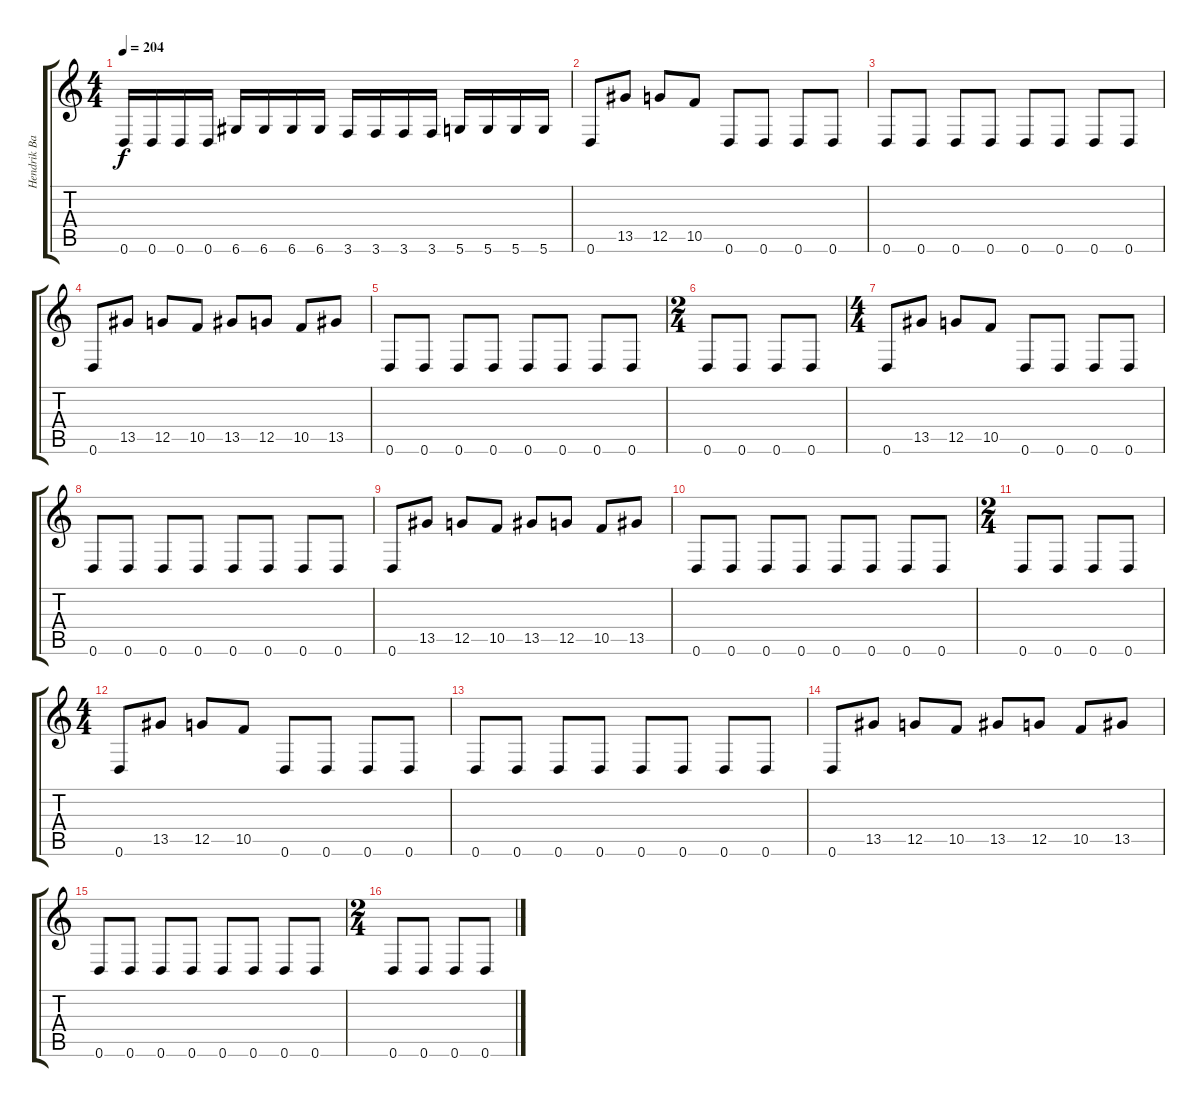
\track ("Hendrik Bache" "Hendrik Ba") {instrument distortionguitar}
\staff {score tabs}
\tuning (D4 A3 F3 C3 G2 D2) {hide}
\ts (4 4)
\tempo 204
\clef g2
\ks c
0.6.16{dy f} 0.6.16 0.6.16 0.6.16 6.6.16 6.6.16 6.6.16 6.6.16 3.6.16 3.6.16 3.6.16 3.6.16 5.6.16 5.6.16 5.6.16 5.6.16 |
0.6.8 13.5.8 12.5.8 10.5.8 0.6.8 0.6.8 0.6.8 0.6.8 |
0.6.8 0.6.8 0.6.8 0.6.8 0.6.8 0.6.8 0.6.8 0.6.8 |
0.6.8 13.5.8 12.5.8 10.5.8 13.5.8 12.5.8 10.5.8 13.5.8 |
0.6.8 0.6.8 0.6.8 0.6.8 0.6.8 0.6.8 0.6.8 0.6.8 |
\ts (2 4)
0.6.8 0.6.8 0.6.8 0.6.8 |
\ts (4 4)
0.6.8 13.5.8 12.5.8 10.5.8 0.6.8 0.6.8 0.6.8 0.6.8 |
0.6.8 0.6.8 0.6.8 0.6.8 0.6.8 0.6.8 0.6.8 0.6.8 |
0.6.8 13.5.8 12.5.8 10.5.8 13.5.8 12.5.8 10.5.8 13.5.8 |
0.6.8 0.6.8 0.6.8 0.6.8 0.6.8 0.6.8 0.6.8 0.6.8 |
\ts (2 4)
0.6.8 0.6.8 0.6.8 0.6.8 |
\ts (4 4)
0.6.8 13.5.8 12.5.8 10.5.8 0.6.8 0.6.8 0.6.8 0.6.8 |
0.6.8 0.6.8 0.6.8 0.6.8 0.6.8 0.6.8 0.6.8 0.6.8 |
0.6.8 13.5.8 12.5.8 10.5.8 13.5.8 12.5.8 10.5.8 13.5.8 |
0.6.8 0.6.8 0.6.8 0.6.8 0.6.8 0.6.8 0.6.8 0.6.8 |
\ts (2 4)
0.6.8 0.6.8 0.6.8 0.6.8
